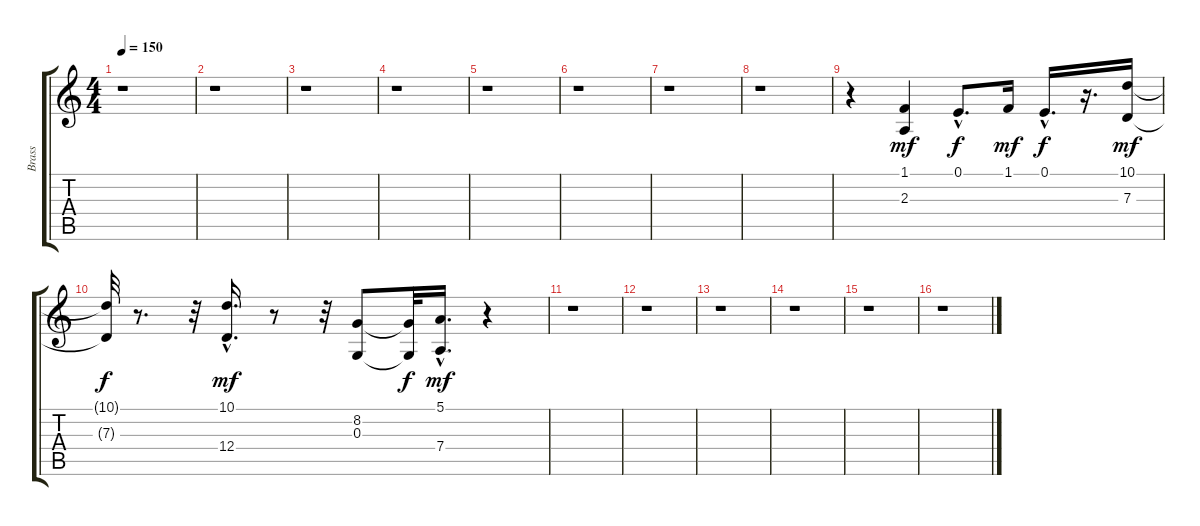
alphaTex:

\track ("Brass" "Brass") {instrument brasssection}
\staff {score tabs}
\tuning (E4 B3 G3 D3 A2 E2) {hide}
\ts (4 4)
\tempo 150
\clef g2
\ks c
r.1{dy mf} |
r.1 |
r.1 |
r.1 |
r.1 |
r.1 |
r.1 |
r.1 |
r.4 (1.1 2.3).4 0.1{hac}.8{d dy f} 1.1.16{dy mf} 0.1{hac}.16{d dy f} r.16{d} (10.1 7.3).16{dy mf} |
(10.1{t} 7.3{t}).32{dy f} r.8{d} r.32 (10.1{hac} 12.4{hac}).16{d dy mf} r.8 r.32 (8.2 0.3).8 (8.2{t} 0.3{t}).32{dy f} (5.1{hac} 7.4).16{d dy mf} r.4 |
r.1 |
r.1 |
r.1 |
r.1 |
r.1 |
r.1
